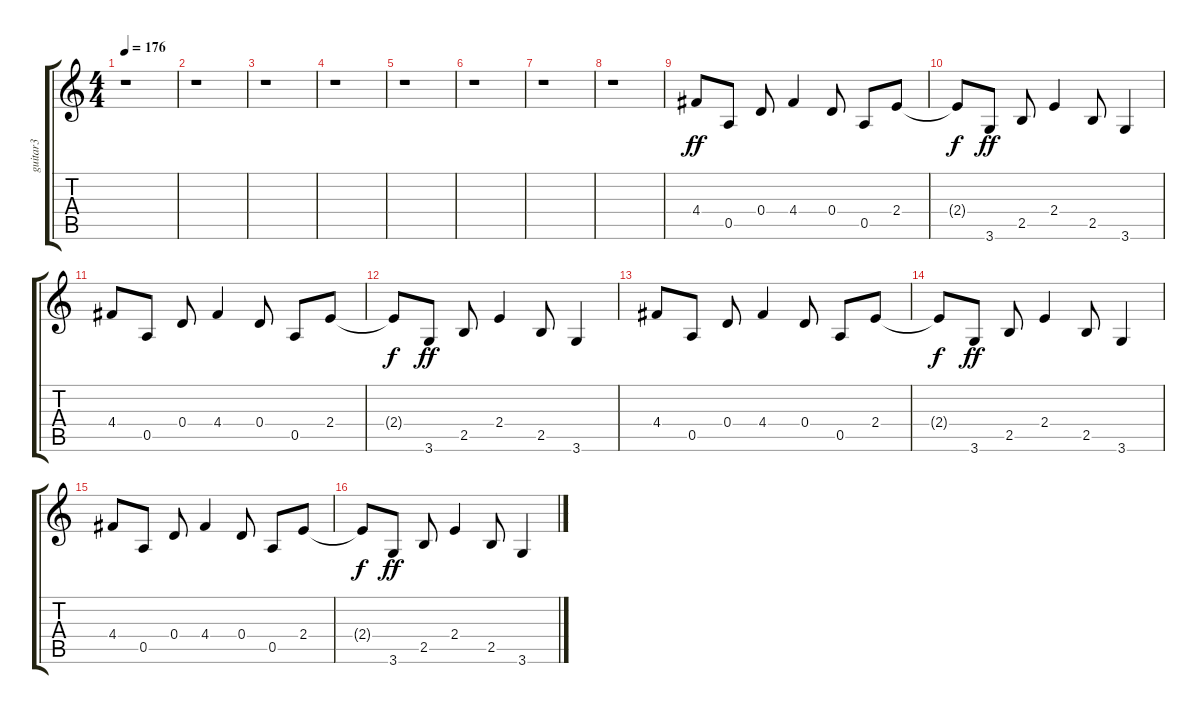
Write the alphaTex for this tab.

\track ("guitar3" "guitar3") {instrument acousticguitarsteel}
\staff {score tabs}
\tuning (E4 B3 G3 D3 A2 E2) {hide}
\ts (4 4)
\tempo 176
\clef g2
\ks c
r.1{dy fff} |
r.1 |
r.1 |
r.1 |
r.1 |
r.1 |
r.1 |
r.1 |
4.4.8{dy ff} 0.5.8 0.4.8 4.4.4 0.4.8 0.5.8 2.4.8 |
2.4{t}.8{dy f} 3.6.8{dy ff} 2.5.8 2.4.4 2.5.8 3.6.4 |
4.4.8 0.5.8 0.4.8 4.4.4 0.4.8 0.5.8 2.4.8 |
2.4{t}.8{dy f} 3.6.8{dy ff} 2.5.8 2.4.4 2.5.8 3.6.4 |
4.4.8 0.5.8 0.4.8 4.4.4 0.4.8 0.5.8 2.4.8 |
2.4{t}.8{dy f} 3.6.8{dy ff} 2.5.8 2.4.4 2.5.8 3.6.4 |
4.4.8 0.5.8 0.4.8 4.4.4 0.4.8 0.5.8 2.4.8 |
2.4{t}.8{dy f} 3.6.8{dy ff} 2.5.8 2.4.4 2.5.8 3.6.4
